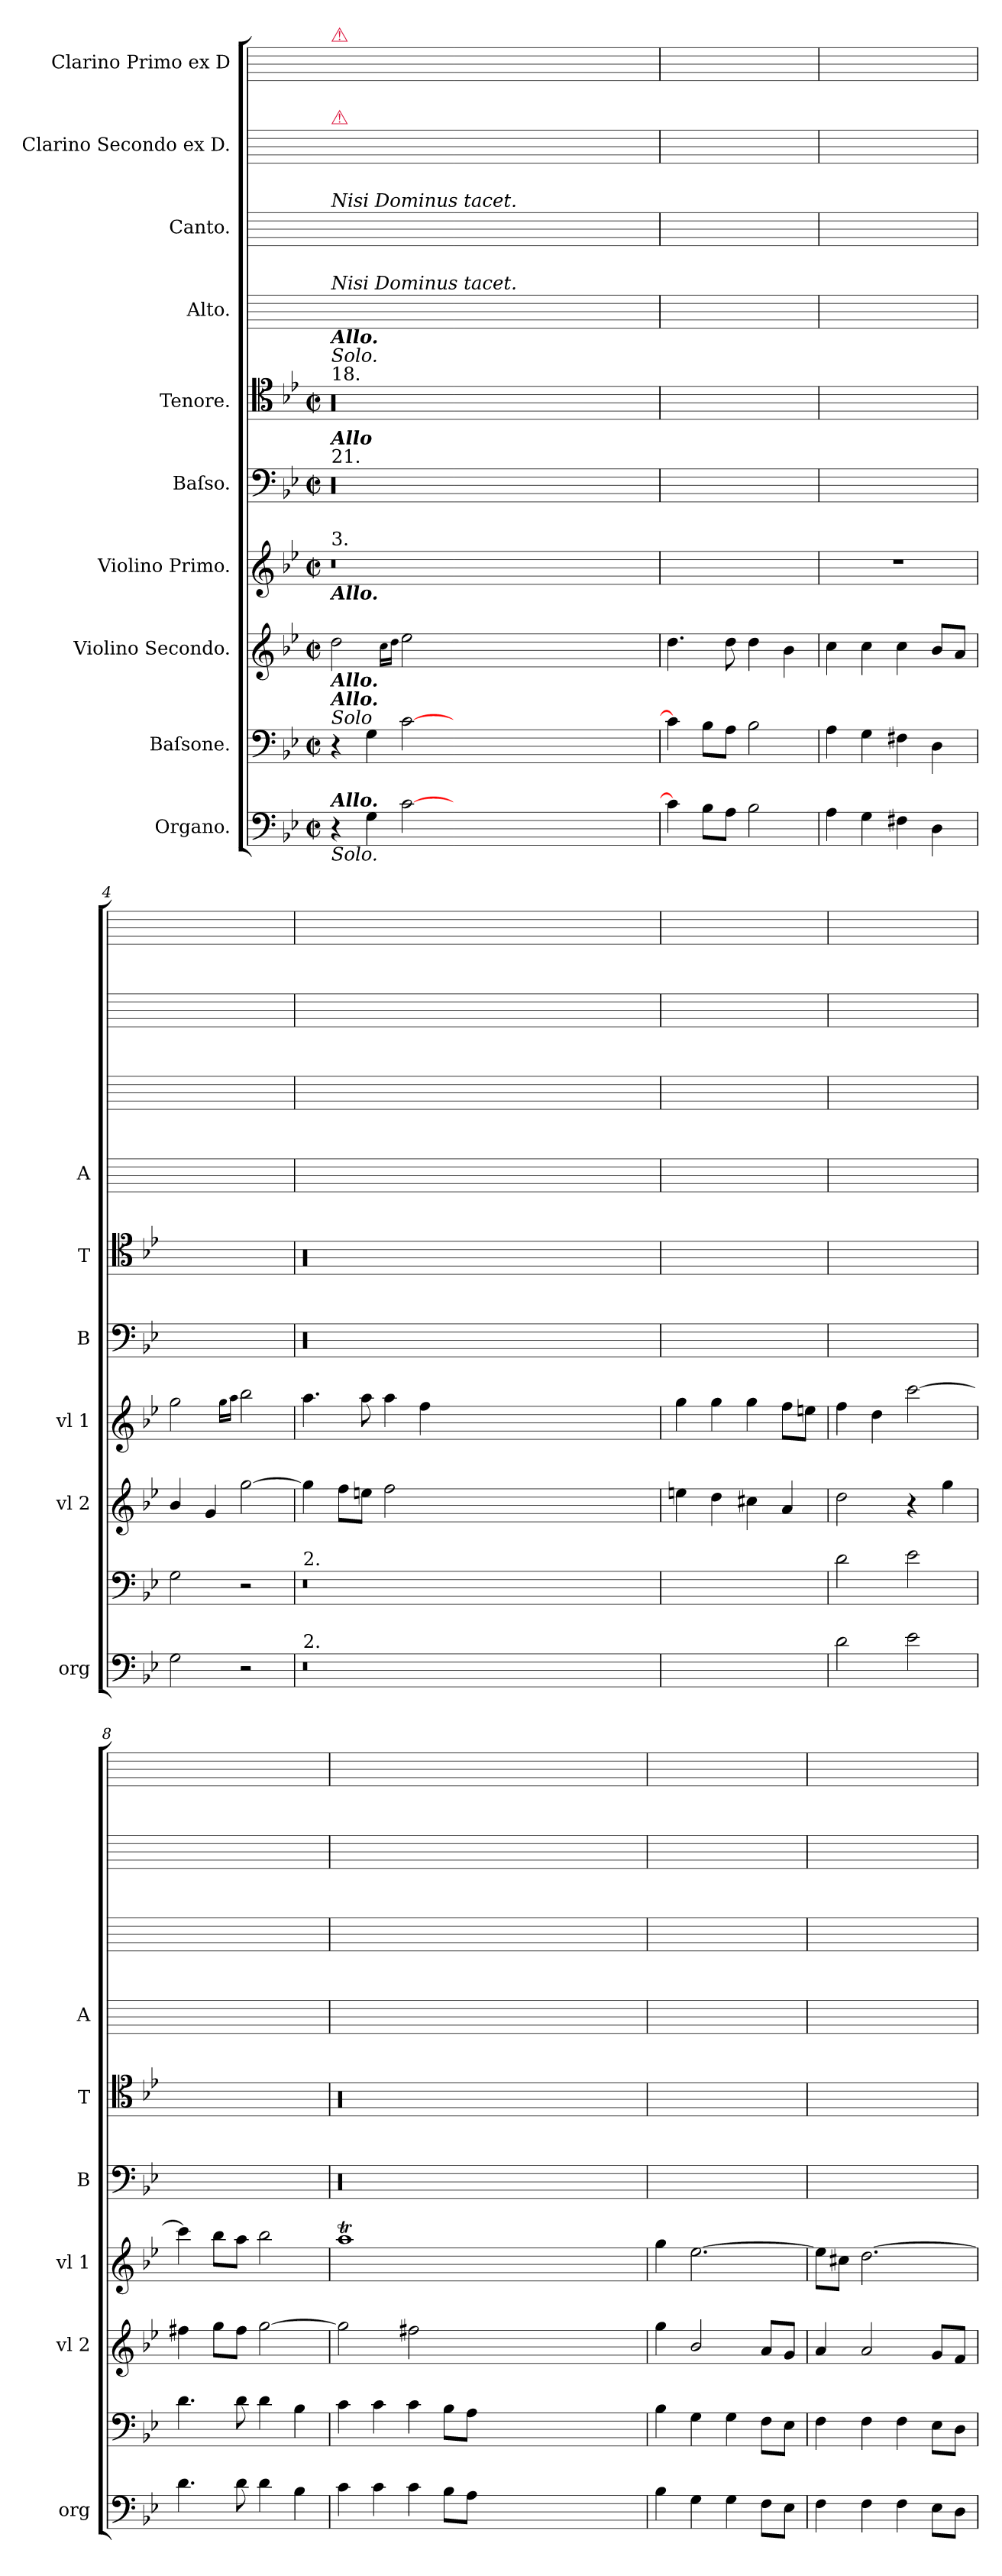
**kern	**kern	**kern	**kern	**kern	**kern	**kern	**kern	**kern	**kern
*part10	*part9	*part8	*part7	*part6	*part5	*part4	*part3	*part2	*part1
*staff10	*staff9	*staff8	*staff7	*staff6	*staff5	*staff4	*staff3	*staff2	*staff1
*I"Organo.	*I"Baſsone.	*I"Violino Secondo.	*I"Violino Primo.	*I"Baſso.	*I"Tenore.	*I"Alto.	*I"Canto.	*I"Clarino Secondo ex D.	*I"Clarino Primo ex D
*I'org	*	*I'vl 2	*I'vl 1	*I'B	*I'T	*I'A	*	*	*
*clefF4	*clefF4	*clefG2	*clefG2	*clefF4	*clefC4	*	*	*	*
*k[b-e-]	*k[b-e-]	*k[b-e-]	*k[b-e-]	*k[b-e-]	*k[b-e-]	*	*	*	*
*g:	*g:	*g:	*g:	*g:	*g:	*	*	*	*
*M2/2	*M2/2	*M2/2	*M2/2	*M2/2	*M2/2	*	*	*	*
*met(c|)	*met(c|)	*met(c|)	*met(c|)	*met(c|)	*met(c|)	*	*	*	*
=1	=1	=1	=1	=1	=1	=1	=1	=1	=1
!	!	!	!	!	!	!	!	!	!LO:TX:a:color=crimson:t=⚠
!	!	!	!	!	!	!	!	!LO:TX:a:color=crimson:t=⚠	!
!	!	!	!	!	!	!	!LO:TX:a:i:t=Nisi Dominus tacet.	!	!
!	!	!	!	!	!	!LO:TX:a:i:t=Nisi Dominus tacet.	!	!	!
!	!	!	!	!	!LO:TX:a:t=18.	!	!	!	!
!	!	!	!	!	!LO:TX:a:i:t=Solo.	!	!	!	!
!	!	!	!	!	!LO:TX:a:Bi:t=Allo.	!	!	!	!
!	!	!	!	!LO:TX:a:t=21.	!	!	!	!	!
!	!	!	!	!LO:TX:a:Bi:t=Allo	!	!	!	!	!
!	!	!	!LO:TX:a:t=3.	!	!	!	!	!	!
!	!	!	!LO:TX:b:Bi:t=Allo.	!	!	!	!	!	!
!	!	!LO:TX:b:Bi:t=Allo.	!	!	!	!	!	!	!
!	!LO:TX:a:i:t=Solo	!	!	!	!	!	!	!	!
!	!LO:TX:a:Bi:t=Allo.	!	!	!	!	!	!	!	!
!LO:TX:b:i:t=Solo.	!	!	!	!	!	!	!	!	!
!LO:TX:a:Bi:t=Allo.	!	!	!	!	!	!	!	!	!
4r	4r	2dd\	0r	00r	00r	1ryy	1ryy	1ryy	1ryy
4G\	4G\	.	.	.	.	.	.	.	.
.	.	16qqcc\LL	.	.	.	.	.	.	.
.	.	16qqdd\JJ	.	.	.	.	.	.	.
[2c\	[2c\	2ee-\	.	.	.	.	.	.	.
0.ryy	0.ryy	0.ryy	.	.	.	0.ryy	0.ryy	0.ryy	0.ryy
.	.	.	0ryy	.	.	.	.	.	.
=2	=2	=2	=2	=2	=2	=2	=2	=2	=2
4c\]	4c\]	4.dd\	1ryy	1ryy	1ryy	1ryy	1ryy	1ryy	1ryy
8B-\L	8B-\L	.	.	.	.	.	.	.	.
8A\J	8A\J	8dd\	.	.	.	.	.	.	.
2B-\	2B-\	4dd\	.	.	.	.	.	.	.
.	.	4b-\	.	.	.	.	.	.	.
=3	=3	=3	=3	=3	=3	=3	=3	=3	=3
4A\	4A\	4cc\	1r	1ryy	1ryy	1ryy	1ryy	1ryy	1ryy
4G\	4G\	4cc\	.	.	.	.	.	.	.
4F#X\	4F#X\	4cc\	.	.	.	.	.	.	.
4D\	4D\	8b-/L	.	.	.	.	.	.	.
.	.	8a/J	.	.	.	.	.	.	.
=4	=4	=4	=4	=4	=4	=4	=4	=4	=4
2G\	2G\	4b-/	2gg\	1ryy	1ryy	1ryy	1ryy	1ryy	1ryy
.	.	4g/	.	.	.	.	.	.	.
.	.	.	16qqgg\LL	.	.	.	.	.	.
.	.	.	16qqaa\JJ	.	.	.	.	.	.
2r	2r	[2gg\	2bb-\	.	.	.	.	.	.
=5	=5	=5	=5	=5	=5	=5	=5	=5	=5
!	!LO:TX:a:t=2.	!	!	!	!	!	!	!	!
!LO:TX:a:t=2.	!	!	!	!	!	!	!	!	!
0r	0r	4gg\]	4.aa\	00r	00r	1ryy	1ryy	1ryy	1ryy
.	.	8ff\L	.	.	.	.	.	.	.
.	.	8een\J	8aa\	.	.	.	.	.	.
.	.	2ff\	4aa\	.	.	.	.	.	.
.	.	.	4ff\	.	.	.	.	.	.
.	.	0.ryy	0.ryy	.	.	0.ryy	0.ryy	0.ryy	0.ryy
0ryy	0ryy	.	.	.	.	.	.	.	.
=6	=6	=6	=6	=6	=6	=6	=6	=6	=6
1ryy	1ryy	4een\	4gg\	1ryy	1ryy	1ryy	1ryy	1ryy	1ryy
.	.	4dd\	4gg\	.	.	.	.	.	.
.	.	4cc#X\	4gg\	.	.	.	.	.	.
.	.	4a/	8ff\L	.	.	.	.	.	.
.	.	.	8een\J	.	.	.	.	.	.
=7	=7	=7	=7	=7	=7	=7	=7	=7	=7
2d\	2d\	2dd\	4ff\	1ryy	1ryy	1ryy	1ryy	1ryy	1ryy
.	.	.	4dd\	.	.	.	.	.	.
2e-\	2e-\	4r	[2ccc\	.	.	.	.	.	.
.	.	4gg\	.	.	.	.	.	.	.
=8	=8	=8	=8	=8	=8	=8	=8	=8	=8
4.d\	4.d\	4ff#X\	4ccc\]	1ryy	1ryy	1ryy	1ryy	1ryy	1ryy
.	.	8gg\L	8bb-\L	.	.	.	.	.	.
8d\	8d\	8ff#\J	8aa\J	.	.	.	.	.	.
4d\	4d\	[2gg\	2bb-\	.	.	.	.	.	.
4B-\	4B-\	.	.	.	.	.	.	.	.
=9	=9	=9	=9	=9	=9	=9	=9	=9	=9
4c\	4c\	2gg\]	1aat	00r	00r	1ryy	1ryy	1ryy	1ryy
4c\	4c\	.	.	.	.	.	.	.	.
4c\	4c\	2ff#X\	.	.	.	.	.	.	.
8B-\L	8B-\L	.	.	.	.	.	.	.	.
8A\J	8A\J	.	.	.	.	.	.	.	.
0.ryy	0.ryy	0.ryy	0.ryy	.	.	0.ryy	0.ryy	0.ryy	0.ryy
=10	=10	=10	=10	=10	=10	=10	=10	=10	=10
4B-\	4B-\	4gg\	4gg\	1ryy	1ryy	1ryy	1ryy	1ryy	1ryy
4G\	4G\	2b-/	[2.ee-\	.	.	.	.	.	.
4G\	4G\	.	.	.	.	.	.	.	.
8F\L	8F\L	8a/L	.	.	.	.	.	.	.
8E-\J	8E-\J	8g/J	.	.	.	.	.	.	.
=11	=11	=11	=11	=11	=11	=11	=11	=11	=11
4F\	4F\	4a/	8ee-\L]	1ryy	1ryy	1ryy	1ryy	1ryy	1ryy
.	.	.	8cc#X\J	.	.	.	.	.	.
4F\	4F\	2a/	[2.dd\	.	.	.	.	.	.
4F\	4F\	.	.	.	.	.	.	.	.
8E-\L	8E-\L	8g/L	.	.	.	.	.	.	.
8D\J	8D\J	8f/J	.	.	.	.	.	.	.
=	=	=	=	=	=	=	=	=	=
*-	*-	*-	*-	*-	*-	*-	*-	*-	*-
